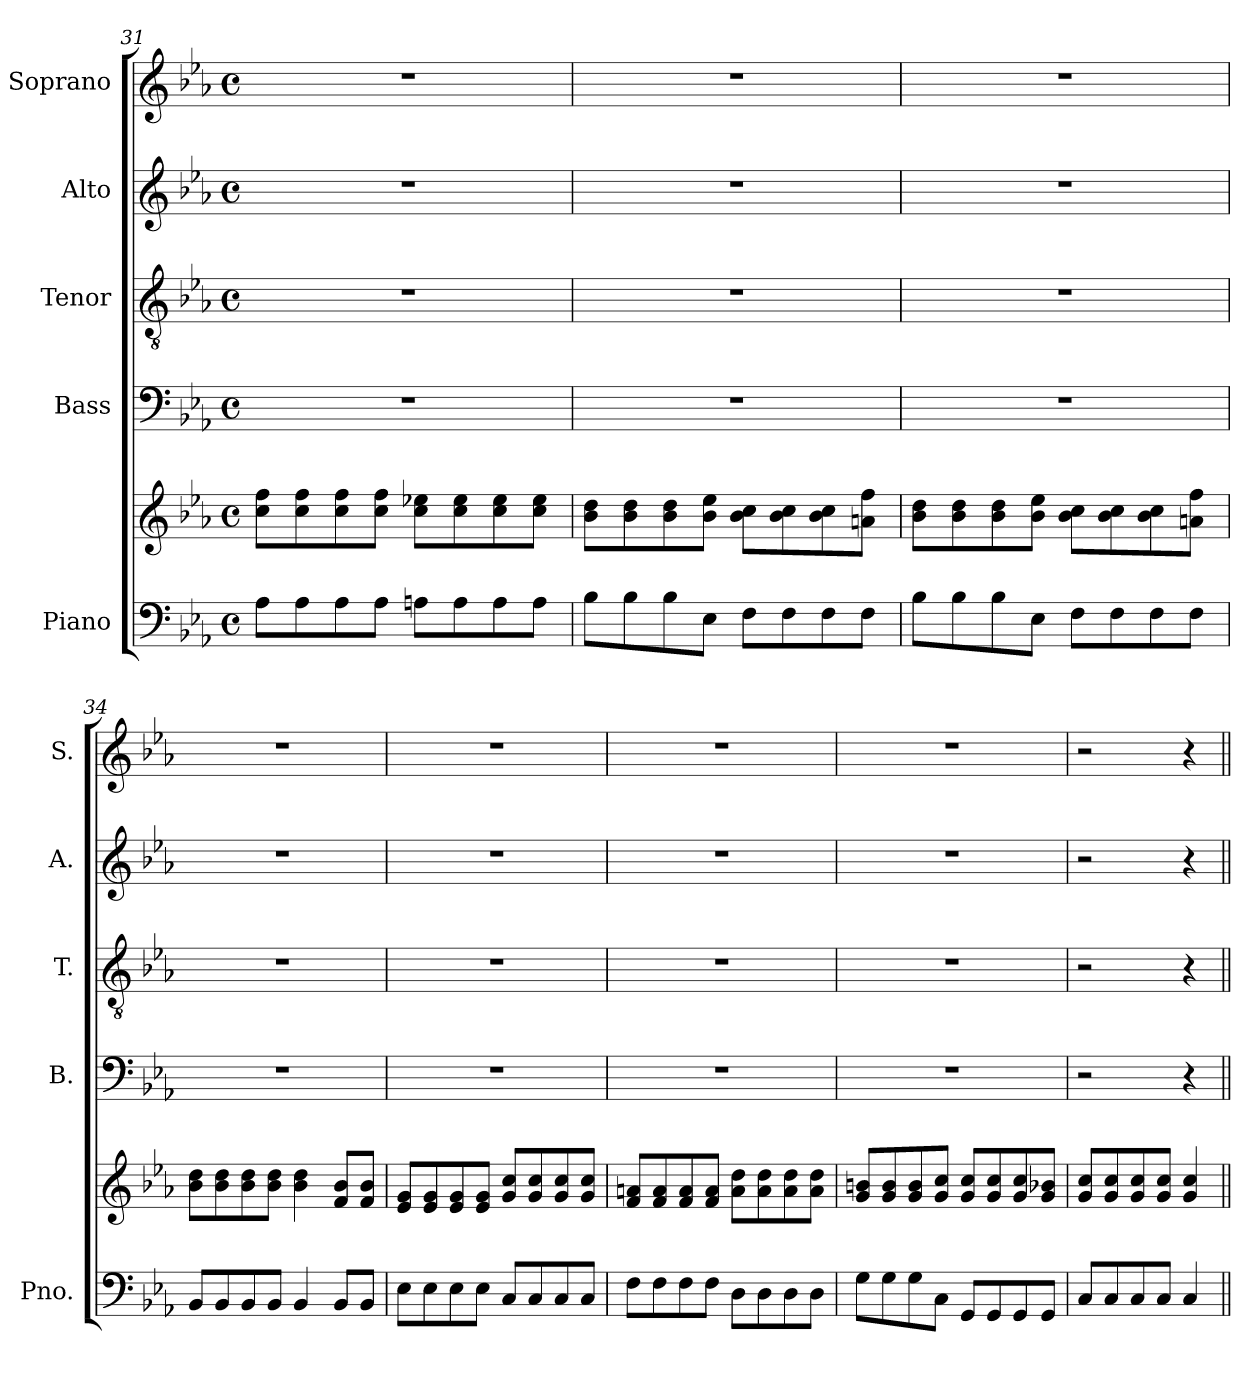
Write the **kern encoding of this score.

**kern	**kern	**kern	**kern	**kern	**kern
*part5	*part5	*part4	*part3	*part2	*part1
*staff6	*staff5	*staff4	*staff3	*staff2	*staff1
*I"Piano	*	*I"Bass	*I"Tenor	*I"Alto	*I"Soprano
*I'Pno.	*	*I'B.	*I'T.	*I'A.	*I'S.
*clefF4	*clefG2	*clefF4	*clefGv2	*clefG2	*clefG2
*	*	*	*	*ITrd2c3	*
*k[b-e-a-]	*k[b-e-a-]	*k[b-e-a-]	*k[b-e-a-]	*k[]	*k[b-e-a-]
*M4/4	*M4/4	*M4/4	*M4/4	*M4/4	*M4/4
*met(c)	*met(c)	*met(c)	*met(c)	*met(c)	*met(c)
=31	=31	=31	=31	=31	=31
8A-\L	8cc\ 8ff\L	1r	1r	1r	1r
8A-\	8cc\ 8ff\	.	.	.	.
8A-\	8cc\ 8ff\	.	.	.	.
8A-\J	8cc\ 8ff\J	.	.	.	.
8An\L	8cc\ 8ee-X\L	.	.	.	.
8A\	8cc\ 8ee-\	.	.	.	.
8A\	8cc\ 8ee-\	.	.	.	.
8A\J	8cc\ 8ee-\J	.	.	.	.
=32	=32	=32	=32	=32	=32
8B-\L	8b-\ 8dd\L	1r	1r	1r	1r
8B-\	8b-\ 8dd\	.	.	.	.
8B-\	8b-\ 8dd\	.	.	.	.
8E-\J	8b-\ 8ee-\J	.	.	.	.
8F\L	8b-\ 8cc\L	.	.	.	.
8F\	8b-\ 8cc\	.	.	.	.
8F\	8b-\ 8cc\	.	.	.	.
8F\J	8an\ 8ff\J	.	.	.	.
!!LO:LB:g=z
=33	=33	=33	=33	=33	=33
8B-\L	8b-\ 8dd\L	1r	1r	1r	1r
8B-\	8b-\ 8dd\	.	.	.	.
8B-\	8b-\ 8dd\	.	.	.	.
8E-\J	8b-\ 8ee-\J	.	.	.	.
8F\L	8b-\ 8cc\L	.	.	.	.
8F\	8b-\ 8cc\	.	.	.	.
8F\	8b-\ 8cc\	.	.	.	.
8F\J	8an\ 8ff\J	.	.	.	.
=34	=34	=34	=34	=34	=34
8BB-/L	8b-\ 8dd\L	1r	1r	1r	1r
8BB-/	8b-\ 8dd\	.	.	.	.
8BB-/	8b-\ 8dd\	.	.	.	.
8BB-/J	8b-\ 8dd\J	.	.	.	.
4BB-/	4b-\ 4dd\	.	.	.	.
8BB-/L	8f/ 8b-/L	.	.	.	.
8BB-/J	8f/ 8b-/J	.	.	.	.
=35	=35	=35	=35	=35	=35
8E-\L	8e-/ 8g/L	1r	1r	1r	1r
8E-\	8e-/ 8g/	.	.	.	.
8E-\	8e-/ 8g/	.	.	.	.
8E-\J	8e-/ 8g/J	.	.	.	.
8C/L	8g/ 8cc/L	.	.	.	.
8C/	8g/ 8cc/	.	.	.	.
8C/	8g/ 8cc/	.	.	.	.
8C/J	8g/ 8cc/J	.	.	.	.
=36	=36	=36	=36	=36	=36
8F\L	8f/ 8an/L	1r	1r	1r	1r
8F\	8f/ 8a/	.	.	.	.
8F\	8f/ 8a/	.	.	.	.
8F\J	8f/ 8a/J	.	.	.	.
8D\L	8a\ 8dd\L	.	.	.	.
8D\	8a\ 8dd\	.	.	.	.
8D\	8a\ 8dd\	.	.	.	.
8D\J	8a\ 8dd\J	.	.	.	.
=37	=37	=37	=37	=37	=37
8G\L	8g/ 8bn/L	1r	1r	1r	1r
8G\	8g/ 8b/	.	.	.	.
8G\	8g/ 8b/	.	.	.	.
8C\J	8g/ 8cc/J	.	.	.	.
8GG/L	8g/ 8cc/L	.	.	.	.
8GG/	8g/ 8cc/	.	.	.	.
8GG/	8g/ 8cc/	.	.	.	.
8GG/J	8g/ 8b-X/J	.	.	.	.
=38	=38	=38	=38	=38	=38
8C/L	8g/ 8cc/L	2r	2r	2r	2r
8C/	8g/ 8cc/	.	.	.	.
8C/	8g/ 8cc/	.	.	.	.
8C/J	8g/ 8cc/J	.	.	.	.
4C/	4g/ 4cc/	4r	4r	4r	4r
=||	=||	=||	=||	=||	=||
*-	*-	*-	*-	*-	*-
